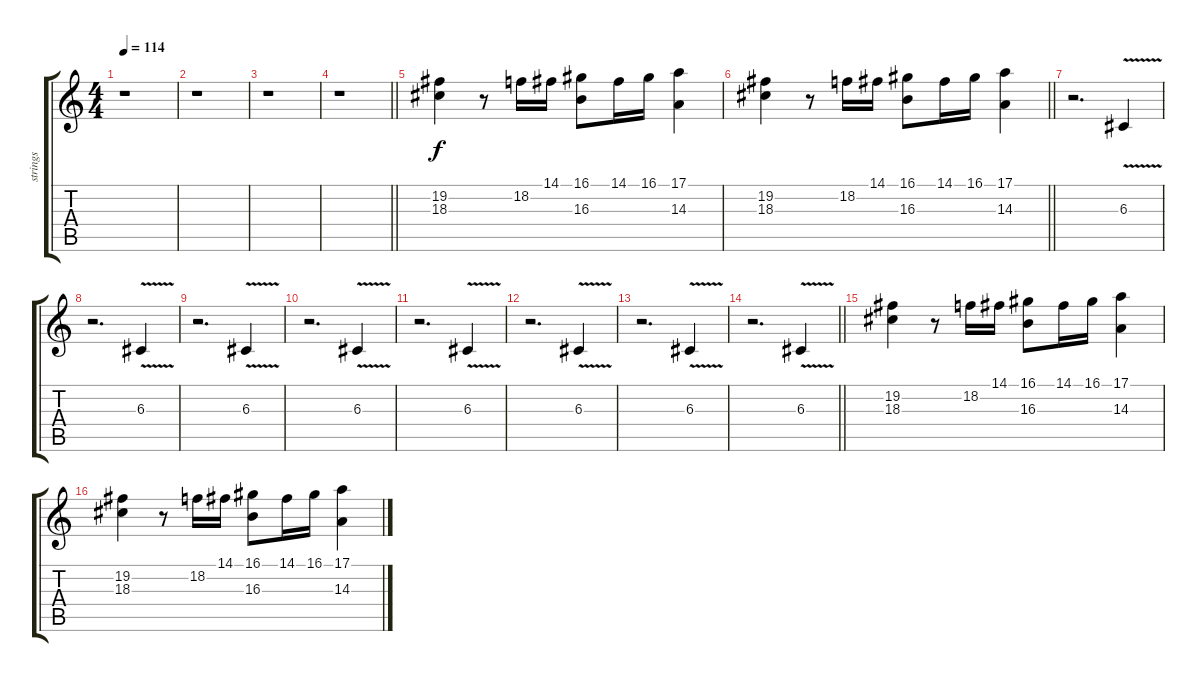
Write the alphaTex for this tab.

\track ("strings" "strings") {instrument stringensemble1}
\staff {score tabs}
\tuning (E4 B3 G3 D3 A2 E2) {hide}
\ts (4 4)
\tempo 114
\clef g2
\ks c
r.1{dy f} |
r.1 |
r.1 |
\barLineRight lightlight
r.1 |
(19.2 18.3).4{volume 12 instrument stringensemble1} r.8 18.2.16 14.1.16 (16.1 16.3).8 14.1.16 16.1.16 (17.1 14.3).4 |
\barLineRight lightlight
(19.2 18.3).4 r.8 18.2.16 14.1.16 (16.1 16.3).8 14.1.16 16.1.16 (17.1 14.3).4 |
r.2{d volume 14 instrument flute} 6.3{v}.4 |
r.2{d} 6.3{v}.4 |
r.2{d} 6.3{v}.4 |
r.2{d} 6.3{v}.4 |
r.2{d volume 14 instrument flute} 6.3{v}.4 |
r.2{d} 6.3{v}.4 |
r.2{d} 6.3{v}.4 |
\barLineRight lightlight
r.2{d} 6.3{v}.4 |
(19.2 18.3).4{volume 12 instrument stringensemble1} r.8 18.2.16 14.1.16 (16.1 16.3).8 14.1.16 16.1.16 (17.1 14.3).4 |
(19.2 18.3).4 r.8 18.2.16 14.1.16 (16.1 16.3).8 14.1.16 16.1.16 (17.1 14.3).4
